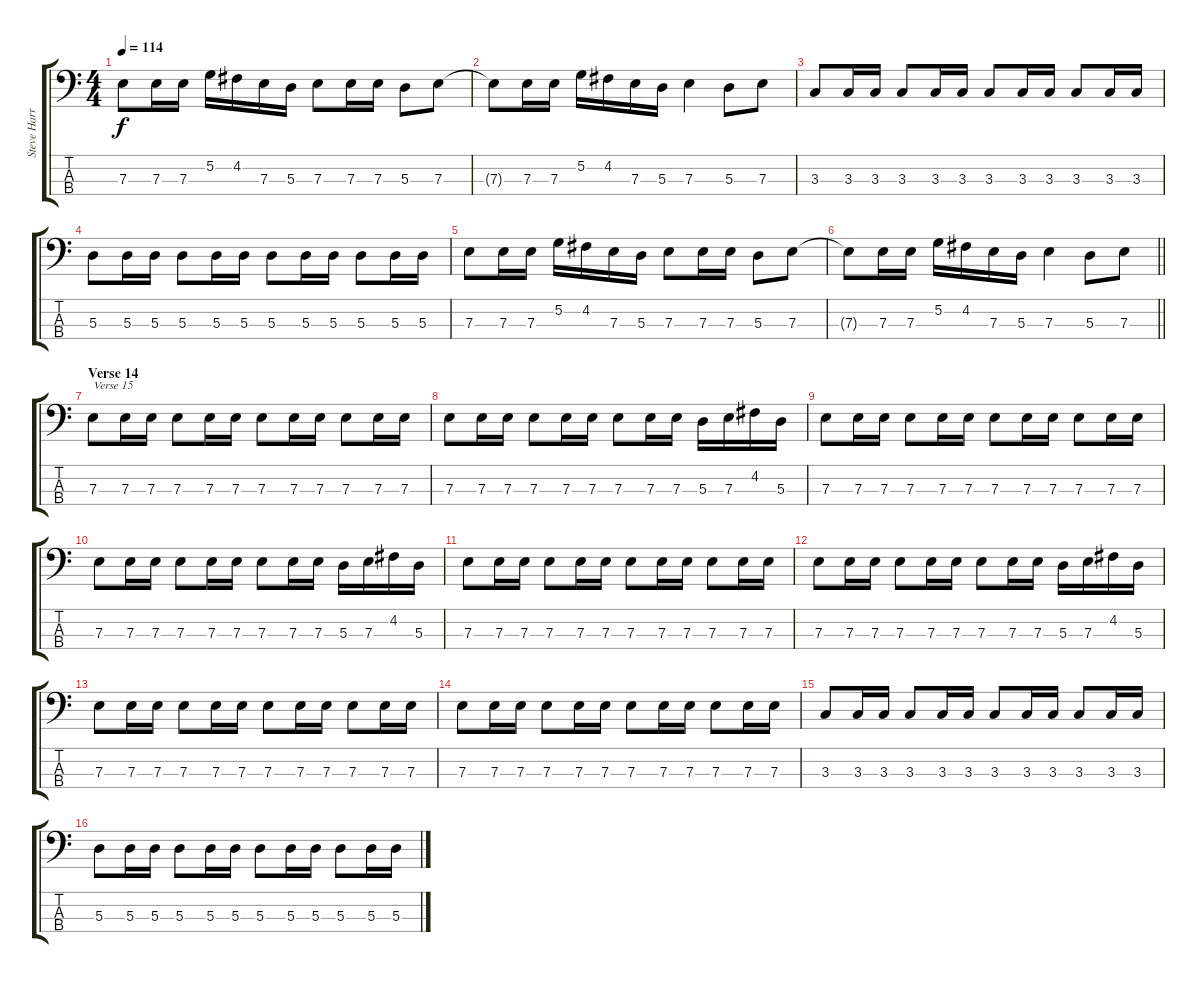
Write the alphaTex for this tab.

\track ("Steve Harris" "Steve Harr") {instrument electricbassfinger}
\staff {score tabs}
\tuning (G2 D2 A1 E1) {hide}
\ts (4 4)
\tempo 114
\clef f4
\ks c
7.3.8{dy f} 7.3.16 7.3.16 5.2.16 4.2.16 7.3.16 5.3.16 7.3.8 7.3.16 7.3.16 5.3.8 7.3.8 |
7.3{t}.8 7.3.16 7.3.16 5.2.16 4.2.16 7.3.16 5.3.16 7.3.4 5.3.8 7.3.8 |
3.3.8 3.3.16 3.3.16 3.3.8 3.3.16 3.3.16 3.3.8 3.3.16 3.3.16 3.3.8 3.3.16 3.3.16 |
5.3.8 5.3.16 5.3.16 5.3.8 5.3.16 5.3.16 5.3.8 5.3.16 5.3.16 5.3.8 5.3.16 5.3.16 |
7.3.8 7.3.16 7.3.16 5.2.16 4.2.16 7.3.16 5.3.16 7.3.8 7.3.16 7.3.16 5.3.8 7.3.8 |
\barLineRight lightlight
7.3{t}.8 7.3.16 7.3.16 5.2.16 4.2.16 7.3.16 5.3.16 7.3.4 5.3.8 7.3.8 |
\section ("" "Verse 14")
7.3.8{txt "Verse 15"} 7.3.16 7.3.16 7.3.8 7.3.16 7.3.16 7.3.8 7.3.16 7.3.16 7.3.8 7.3.16 7.3.16 |
7.3.8 7.3.16 7.3.16 7.3.8 7.3.16 7.3.16 7.3.8 7.3.16 7.3.16 5.3.16 7.3.16 4.2.16 5.3.16 |
7.3.8 7.3.16 7.3.16 7.3.8 7.3.16 7.3.16 7.3.8 7.3.16 7.3.16 7.3.8 7.3.16 7.3.16 |
7.3.8 7.3.16 7.3.16 7.3.8 7.3.16 7.3.16 7.3.8 7.3.16 7.3.16 5.3.16 7.3.16 4.2.16 5.3.16 |
7.3.8 7.3.16 7.3.16 7.3.8 7.3.16 7.3.16 7.3.8 7.3.16 7.3.16 7.3.8 7.3.16 7.3.16 |
7.3.8 7.3.16 7.3.16 7.3.8 7.3.16 7.3.16 7.3.8 7.3.16 7.3.16 5.3.16 7.3.16 4.2.16 5.3.16 |
7.3.8 7.3.16 7.3.16 7.3.8 7.3.16 7.3.16 7.3.8 7.3.16 7.3.16 7.3.8 7.3.16 7.3.16 |
7.3.8 7.3.16 7.3.16 7.3.8 7.3.16 7.3.16 7.3.8 7.3.16 7.3.16 7.3.8 7.3.16 7.3.16 |
3.3.8 3.3.16 3.3.16 3.3.8 3.3.16 3.3.16 3.3.8 3.3.16 3.3.16 3.3.8 3.3.16 3.3.16 |
5.3.8 5.3.16 5.3.16 5.3.8 5.3.16 5.3.16 5.3.8 5.3.16 5.3.16 5.3.8 5.3.16 5.3.16
